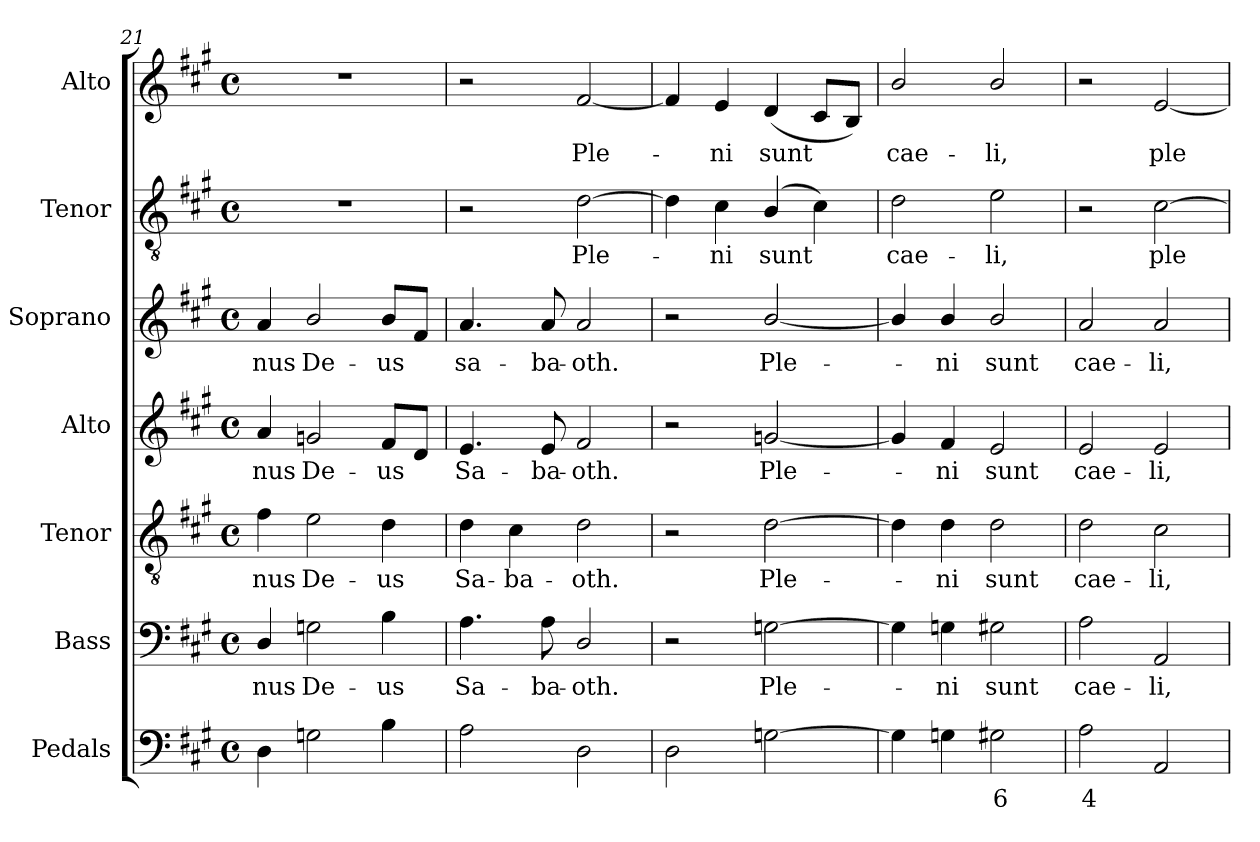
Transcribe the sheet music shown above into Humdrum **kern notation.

**kern	**text	**kern	**text	**kern	**text	**kern	**text	**kern	**text	**kern	**text	**kern	**text
*part7	*part7	*part6	*part6	*part5	*part5	*part4	*part4	*part3	*part3	*part2	*part2	*part1	*part1
*staff7	*staff7	*staff6	*staff6	*staff5	*staff5	*staff4	*staff4	*staff3	*staff3	*staff2	*staff2	*staff1	*staff1
*I"Pedals	*	*I"Bass	*	*I"Tenor	*	*I"Alto	*	*I"Soprano	*	*I"Tenor	*	*I"Alto	*
*I'Ped.	*	*I'B.	*	*I'T.	*	*I'A.	*	*I'S.	*	*I'T.	*	*I'A.	*
*clefF4	*	*clefF4	*	*clefGv2	*	*clefG2	*	*clefG2	*	*clefGv2	*	*clefG2	*
*	*	*	*	*ITrd7c12	*	*	*	*	*	*ITrd7c12	*	*	*
*k[f#c#g#]	*	*k[f#c#g#]	*	*k[f#c#g#]	*	*k[f#c#g#]	*	*k[f#c#g#]	*	*k[f#c#g#]	*	*k[f#c#g#]	*
*A:	*	*A:	*	*A:	*	*A:	*	*A:	*	*A:	*	*A:	*
*M4/4	*	*M4/4	*	*M4/4	*	*M4/4	*	*M4/4	*	*M4/4	*	*M4/4	*
*met(c)	*	*met(c)	*	*met(c)	*	*met(c)	*	*met(c)	*	*met(c)	*	*met(c)	*
=21	=21	=21	=21	=21	=21	=21	=21	=21	=21	=21	=21	=21	=21
!	!	!	!LO:LY:b:color=#000000	!	!	!	!	!	!	!	!	!	!
!	!	!	!	!	!LO:LY:b:color=#000000	!	!	!	!	!	!	!	!
!	!	!	!	!	!	!	!LO:LY:b:color=#000000	!	!	!	!	!	!
!	!	!	!	!	!	!	!	!	!LO:LY:b:color=#000000	!	!	!	!
4Di\	.	4Di/	-nus	4F#i\	-nus	4ai/	-nus	4ai/	-nus	1r	.	1r	.
!	!	!	!LO:LY:b:color=#000000	!	!	!	!	!	!	!	!	!	!
!	!	!	!	!	!LO:LY:b:color=#000000	!	!	!	!	!	!	!	!
!	!	!	!	!	!	!	!LO:LY:b:color=#000000	!	!	!	!	!	!
!	!	!	!	!	!	!	!	!	!LO:LY:b:color=#000000	!	!	!	!
2Gni\	.	2Gni\	De-	2Ei\	De-	2gni/	De-	2bi/	De-	.	.	.	.
!	!	!	!LO:LY:b:color=#000000	!	!	!	!	!	!	!	!	!	!
!	!	!	!	!	!LO:LY:b:color=#000000	!	!	!	!	!	!	!	!
!	!	!	!	!	!	!	!LO:LY:b:color=#000000	!	!	!	!	!	!
!	!	!	!	!	!	!	!	!	!LO:LY:b:color=#000000	!	!	!	!
4Bi\	.	4Bi\	-us	4Di\	-us	8f#i/L	-us	8bi/L	-us	.	.	.	.
.	.	.	.	.	.	8di/J	.	8f#i/J	.	.	.	.	.
!!LO:LB:g=z
=22	=22	=22	=22	=22	=22	=22	=22	=22	=22	=22	=22	=22	=22
!	!	!	!LO:LY:b:color=#000000	!	!	!	!	!	!	!	!	!	!
!	!	!	!	!	!LO:LY:b:color=#000000	!	!	!	!	!	!	!	!
!	!	!	!	!	!	!	!LO:LY:b:color=#000000	!	!	!	!	!	!
!	!	!	!	!	!	!	!	!	!LO:LY:b:color=#000000	!	!	!	!
2Ai\	.	4.Ai\	Sa-	4Di\	Sa-	4.ei/	Sa-	4.ai/	sa-	2r	.	2r	.
!	!	!	!	!	!LO:LY:b:color=#000000	!	!	!	!	!	!	!	!
.	.	.	.	4C#i\	-ba-	.	.	.	.	.	.	.	.
!	!	!	!LO:LY:b:color=#000000	!	!	!	!	!	!	!	!	!	!
!	!	!	!	!	!	!	!LO:LY:b:color=#000000	!	!	!	!	!	!
!	!	!	!	!	!	!	!	!	!LO:LY:b:color=#000000	!	!	!	!
.	.	8Ai\	-ba-	.	.	8ei/	-ba-	8ai/	-ba-	.	.	.	.
!	!	!	!LO:LY:b:color=#000000	!	!	!	!	!	!	!	!	!	!
!	!	!	!	!	!LO:LY:b:color=#000000	!	!	!	!	!	!	!	!
!	!	!	!	!	!	!	!LO:LY:b:color=#000000	!	!	!	!	!	!
!	!	!	!	!	!	!	!	!	!LO:LY:b:color=#000000	!	!	!	!
!	!	!	!	!	!	!	!	!	!	!	!LO:LY:b:color=#000000	!	!
!	!	!	!	!	!	!	!	!	!	!	!	!	!LO:LY:b:color=#000000
2Di\	.	2Di/	-oth.	2Di\	-oth.	2f#i/	-oth.	2ai/	-oth.	[2Di\	Ple-	[2f#i/	Ple-
=23	=23	=23	=23	=23	=23	=23	=23	=23	=23	=23	=23	=23	=23
2Di\	.	2r	.	2r	.	2r	.	2r	.	4Di\]	.	4f#i/]	.
!	!	!	!	!	!	!	!	!	!	!	!LO:LY:b:color=#000000	!	!
!	!	!	!	!	!	!	!	!	!	!	!	!	!LO:LY:b:color=#000000
.	.	.	.	.	.	.	.	.	.	4C#i\	-ni	4ei/	-ni
!	!	!	!LO:LY:b:color=#000000	!	!	!	!	!	!	!	!	!	!
!	!	!	!	!	!LO:LY:b:color=#000000	!	!	!	!	!	!	!	!
!	!	!	!	!	!	!	!LO:LY:b:color=#000000	!	!	!	!	!	!
!	!	!	!	!	!	!	!	!	!LO:LY:b:color=#000000	!	!	!	!
!	!	!	!	!	!	!	!	!	!	!	!LO:LY:b:color=#000000	!	!
!	!	!	!	!	!	!	!	!	!	!	!	!	!LO:LY:b:color=#000000
[2Gni\	.	[2Gni\	Ple-	[2Di\	Ple-	[2gni/	Ple-	[2bi/	Ple-	(4BBi/	sunt	(4di/	sunt
.	.	.	.	.	.	.	.	.	.	4C#i\)	.	8c#i/L	.
.	.	.	.	.	.	.	.	.	.	.	.	8Bi/J)	.
=24	=24	=24	=24	=24	=24	=24	=24	=24	=24	=24	=24	=24	=24
!	!	!	!	!	!	!	!	!	!	!	!LO:LY:b:color=#000000	!	!
!	!	!	!	!	!	!	!	!	!	!	!	!	!LO:LY:b:color=#000000
4Gi\]	.	4Gi\]	.	4Di\]	.	4gi/]	.	4bi/]	.	2Di\	cae-	2bi/	cae-
!	!	!	!LO:LY:b:color=#000000	!	!	!	!	!	!	!	!	!	!
!	!	!	!	!	!LO:LY:b:color=#000000	!	!	!	!	!	!	!	!
!	!	!	!	!	!	!	!LO:LY:b:color=#000000	!	!	!	!	!	!
!	!	!	!	!	!	!	!	!	!LO:LY:b:color=#000000	!	!	!	!
4Gni\	.	4Gni\	-ni	4Di\	-ni	4f#i/	-ni	4bi/	-ni	.	.	.	.
!	!LO:LY:b:color=#000000	!	!	!	!	!	!	!	!	!	!	!	!
!	!	!	!LO:LY:b:color=#000000	!	!	!	!	!	!	!	!	!	!
!	!	!	!	!	!LO:LY:b:color=#000000	!	!	!	!	!	!	!	!
!	!	!	!	!	!	!	!LO:LY:b:color=#000000	!	!	!	!	!	!
!	!	!	!	!	!	!	!	!	!LO:LY:b:color=#000000	!	!	!	!
!	!	!	!	!	!	!	!	!	!	!	!LO:LY:b:color=#000000	!	!
!	!	!	!	!	!	!	!	!	!	!	!	!	!LO:LY:b:color=#000000
2G#Xi\	6	2G#Xi\	sunt	2Di\	sunt	2ei/	sunt	2bi/	sunt	2Ei\	-li,	2bi/	-li,
=25	=25	=25	=25	=25	=25	=25	=25	=25	=25	=25	=25	=25	=25
!	!LO:LY:b:color=#000000	!	!	!	!	!	!	!	!	!	!	!	!
!	!	!	!LO:LY:b:color=#000000	!	!	!	!	!	!	!	!	!	!
!	!	!	!	!	!LO:LY:b:color=#000000	!	!	!	!	!	!	!	!
!	!	!	!	!	!	!	!LO:LY:b:color=#000000	!	!	!	!	!	!
!	!	!	!	!	!	!	!	!	!LO:LY:b:color=#000000	!	!	!	!
2Ai\	4	2Ai\	cae-	2Di\	cae-	2ei/	cae-	2ai/	cae-	2r	.	2r	.
!	!	!	!LO:LY:b:color=#000000	!	!	!	!	!	!	!	!	!	!
!	!	!	!	!	!LO:LY:b:color=#000000	!	!	!	!	!	!	!	!
!	!	!	!	!	!	!	!LO:LY:b:color=#000000	!	!	!	!	!	!
!	!	!	!	!	!	!	!	!	!LO:LY:b:color=#000000	!	!	!	!
!	!	!	!	!	!	!	!	!	!	!	!LO:LY:b:color=#000000	!	!
!	!	!	!	!	!	!	!	!	!	!	!	!	!LO:LY:b:color=#000000
2AAi/	.	2AAi/	-li,	2C#i\	-li,	2ei/	-li,	2ai/	-li,	[2C#i\	ple-	[2ei/	ple-
=	=	=	=	=	=	=	=	=	=	=	=	=	=
*-	*-	*-	*-	*-	*-	*-	*-	*-	*-	*-	*-	*-	*-
